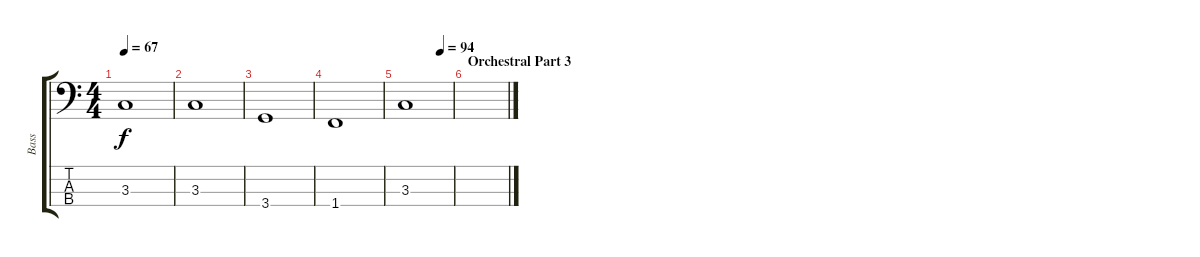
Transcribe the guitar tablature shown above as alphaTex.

\track ("Bass" "Bass") {instrument electricbasspick}
\staff {score tabs}
\tuning (G2 D2 A1 E1) {hide}
\ts (4 4)
\tempo 67
\clef f4
\ks c
3.3.1{dy f} |
3.3.1 |
3.4.1 |
1.4.1 |
\tempo (94 0.75)
3.3.1 |
\section ("" "Orchestral Part 3")
